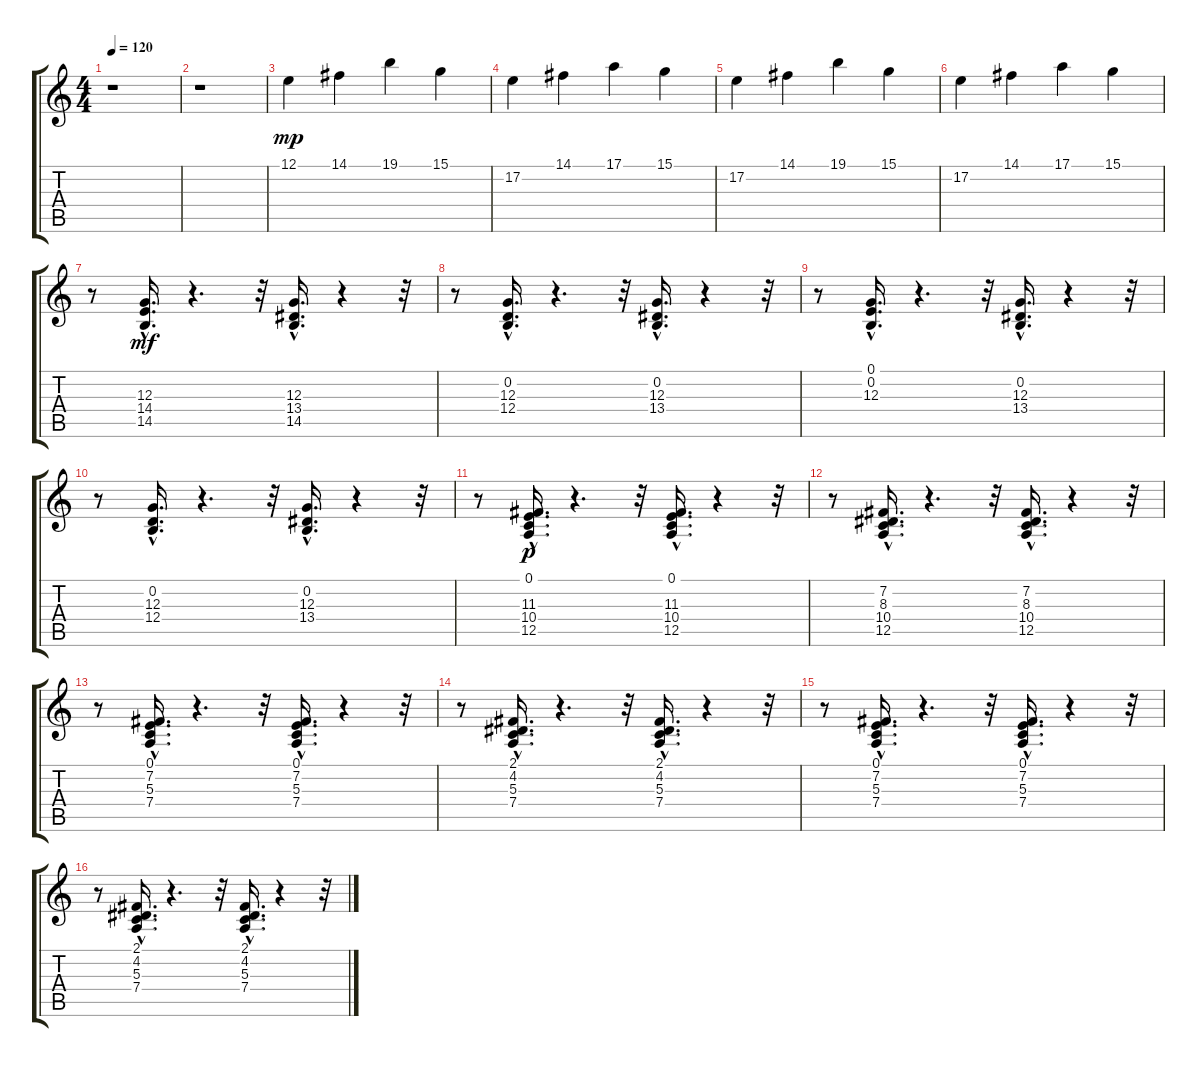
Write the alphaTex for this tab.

\track "" {instrument electricpiano1}
\staff {score tabs}
\tuning (E4 B3 G3 D3 A2 E2) {hide}
\ts (4 4)
\tempo 120
\clef g2
\ks c
r.1{dy mp instrument electricpiano1} |
r.1 |
12.1.4{balance 10} 14.1.4 19.1.4 15.1.4 |
17.2.4 14.1.4 17.1.4 15.1.4 |
17.2.4 14.1.4 19.1.4 15.1.4 |
17.2.4 14.1.4 17.1.4 15.1.4 |
r.8 (12.3{hac} 14.4{hac} 14.5{hac}).16{d dy mf} r.4{d} r.32 (12.3{hac} 13.4{hac} 14.5{hac}).16{d} r.4 r.32 |
r.8 (0.2{hac} 12.3{hac} 12.4{hac}).16{d} r.4{d} r.32 (0.2{hac} 12.3{hac} 13.4{hac}).16{d} r.4 r.32 |
r.8 (0.1{hac} 0.2{hac} 12.3{hac}).16{d} r.4{d} r.32 (0.2{hac} 12.3{hac} 13.4{hac}).16{d} r.4 r.32 |
r.8 (0.2{hac} 12.3{hac} 12.4{hac}).16{d} r.4{d} r.32 (0.2{hac} 12.3{hac} 13.4{hac}).16{d} r.4 r.32 |
r.8 (0.1{hac} 11.3{hac} 10.4{hac} 12.5{hac}).16{d dy p} r.4{d} r.32 (0.1{hac} 11.3{hac} 10.4{hac} 12.5{hac}).16{d} r.4 r.32 |
r.8 (7.2{hac} 8.3{hac} 10.4{hac} 12.5{hac}).16{d} r.4{d} r.32 (7.2{hac} 8.3{hac} 10.4{hac} 12.5{hac}).16{d} r.4 r.32 |
r.8 (0.1{hac} 7.2{hac} 5.3{hac} 7.4{hac}).16{d} r.4{d} r.32 (0.1{hac} 7.2{hac} 5.3{hac} 7.4{hac}).16{d} r.4 r.32 |
r.8 (2.1{hac} 4.2{hac} 5.3{hac} 7.4{hac}).16{d} r.4{d} r.32 (2.1{hac} 4.2{hac} 5.3{hac} 7.4{hac}).16{d} r.4 r.32 |
r.8 (0.1{hac} 7.2{hac} 5.3{hac} 7.4{hac}).16{d} r.4{d} r.32 (0.1{hac} 7.2{hac} 5.3{hac} 7.4{hac}).16{d} r.4 r.32 |
r.8 (2.1{hac} 4.2{hac} 5.3{hac} 7.4{hac}).16{d} r.4{d} r.32 (2.1{hac} 4.2{hac} 5.3{hac} 7.4{hac}).16{d} r.4 r.32
